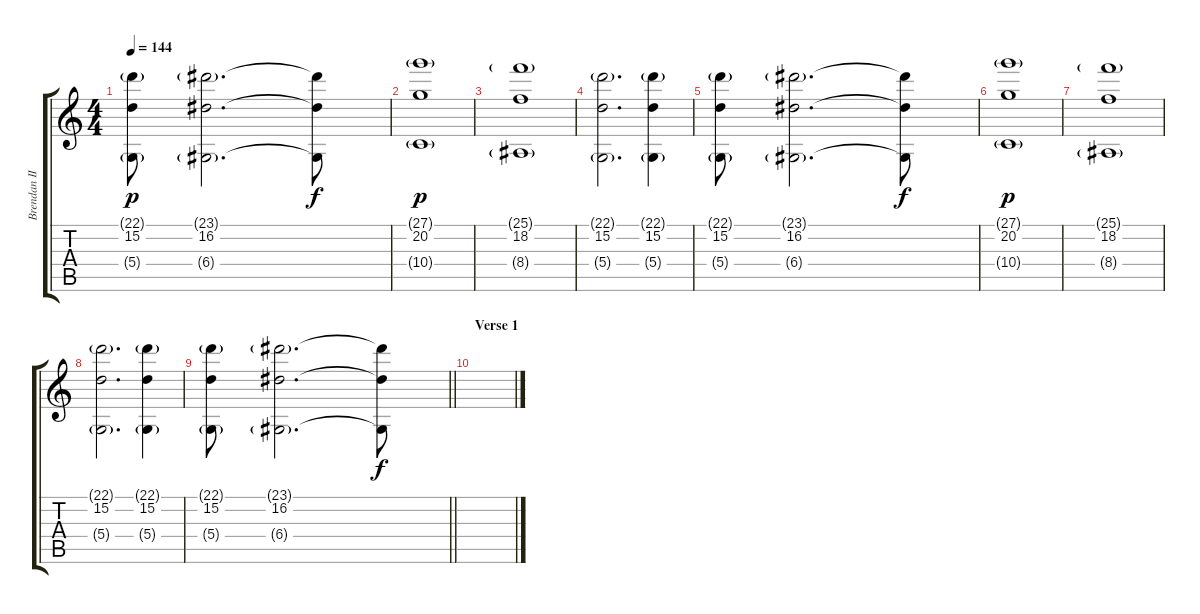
\track ("Brendan II" "Brendan II") {instrument stringensemble1}
\staff {score tabs}
\tuning (E4 B3 G3 D3 A2 E2) {hide}
\ts (4 4)
\tempo 144
\clef g2
\ks c
(22.1{g} 15.2 5.4{g}).8{dy p} (23.1{g} 16.2 6.4{g}).2{d} (23.1{t} 16.2{t} 6.4{t}).8{dy f} |
(27.1{g} 20.2 10.4{g}).1{dy p} |
(25.1{g} 18.2 8.4{g}).1 |
(22.1{g} 15.2 5.4{g}).2{d} (22.1{g} 15.2 5.4{g}).4 |
(22.1{g} 15.2 5.4{g}).8 (23.1{g} 16.2 6.4{g}).2{d} (23.1{t} 16.2{t} 6.4{t}).8{dy f} |
(27.1{g} 20.2 10.4{g}).1{dy p} |
(25.1{g} 18.2 8.4{g}).1 |
(22.1{g} 15.2 5.4{g}).2{d} (22.1{g} 15.2 5.4{g}).4 |
\barLineRight lightlight
(22.1{g} 15.2 5.4{g}).8 (23.1{g} 16.2 6.4{g}).2{d} (23.1{t} 16.2{t} 6.4{t}).8{dy f} |
\section ("" "Verse 1")
